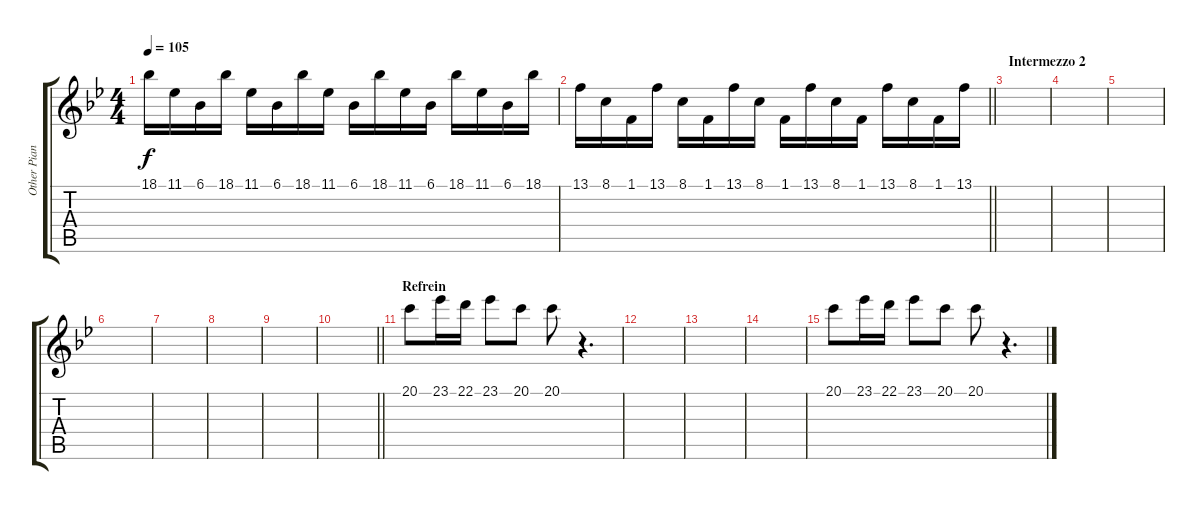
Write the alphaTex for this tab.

\track ("Other Piano" "Other Pian") {instrument acousticgrandpiano}
\staff {score tabs}
\tuning (E4 B3 G3 D3 A2 E2) {hide}
\ts (4 4)
\tempo 105
\clef g2
\ks bb
18.1.16{dy f} 11.1.16 6.1.16 18.1.16 11.1.16 6.1.16 18.1.16 11.1.16 6.1.16 18.1.16 11.1.16 6.1.16 18.1.16 11.1.16 6.1.16 18.1.16 |
\barLineRight lightlight
13.1.16 8.1.16 1.1.16 13.1.16 8.1.16 1.1.16 13.1.16 8.1.16 1.1.16 13.1.16 8.1.16 1.1.16 13.1.16 8.1.16 1.1.16 13.1.16 |
\section ("" "Intermezzo 2")
|
|
|
|
|
|
|
\barLineRight lightlight
|
\section ("" "Refrein")
20.1.8{instrument musicbox} 23.1.16 22.1.16 23.1.8 20.1.8 20.1.8 r.4{d} |
|
|
|
20.1.8{instrument musicbox} 23.1.16 22.1.16 23.1.8 20.1.8 20.1.8 r.4{d}
